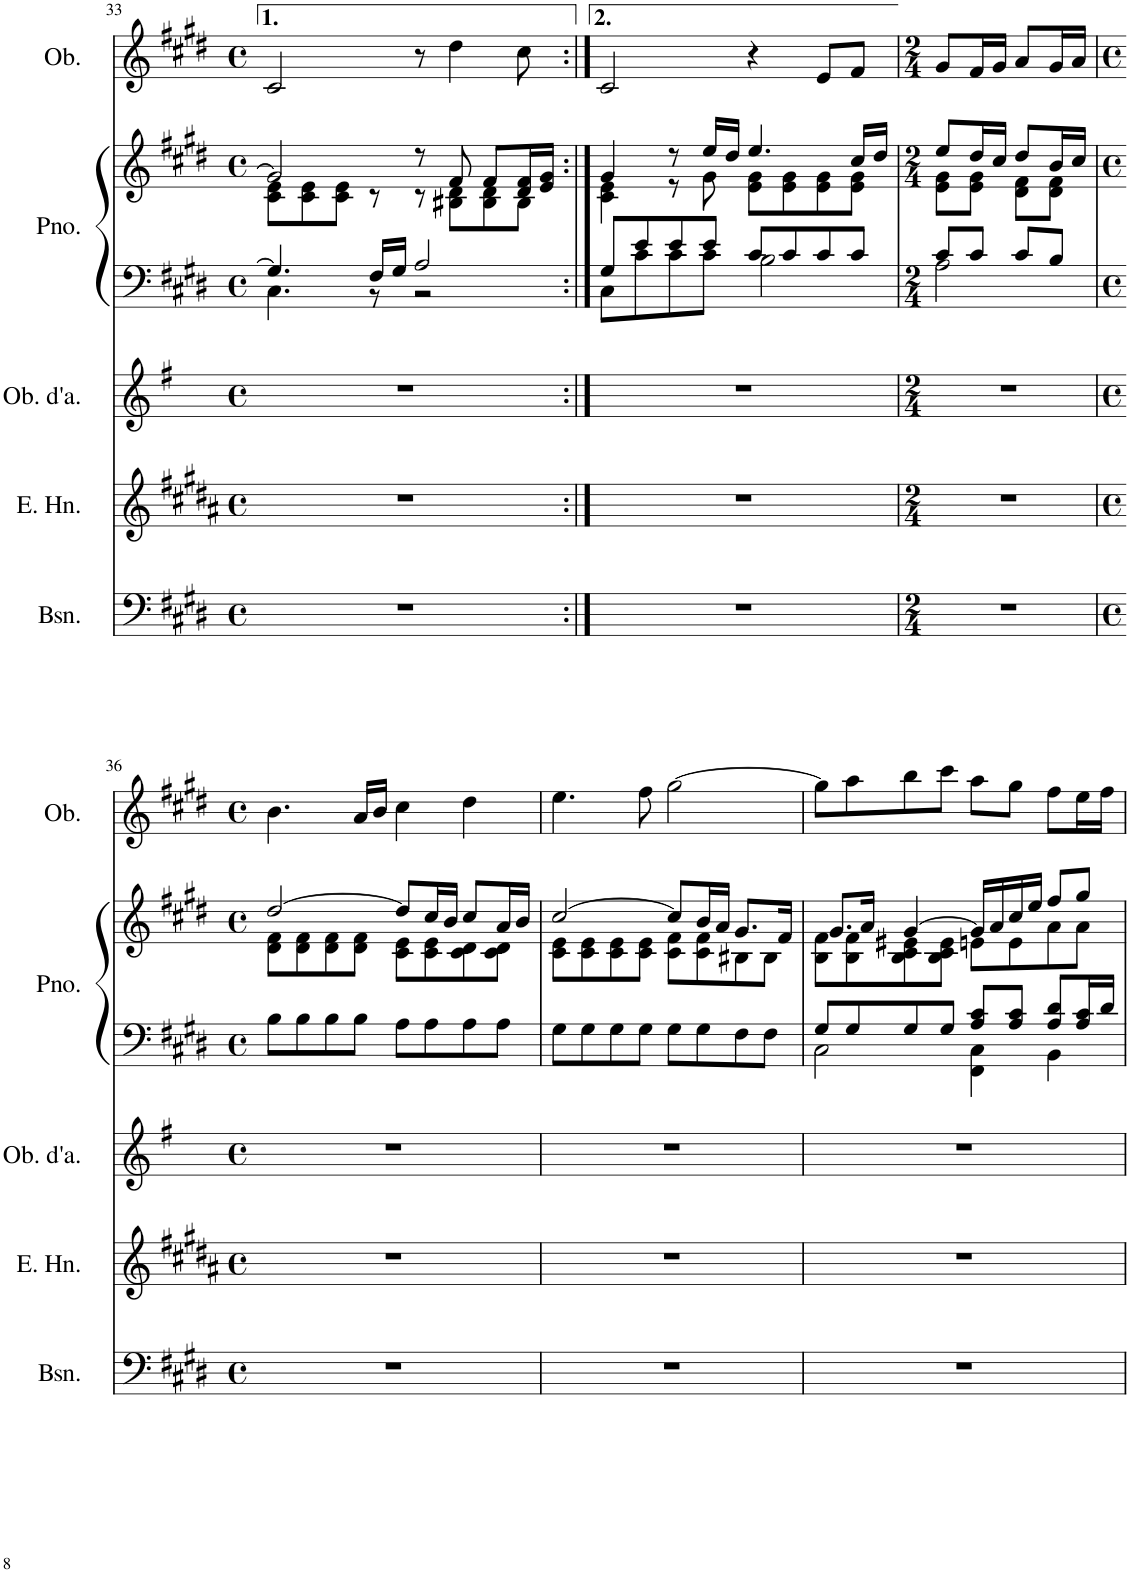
**kern	**kern	**kern	**kern	**kern	**kern
*part5	*part4	*part3	*part2	*part2	*part1
*staff6	*staff5	*staff4	*staff3	*staff2	*staff1
*I"Bassoon	*I"English Horn	*I"Oboe d'amore	*I"Grand Piano	*	*I"Oboe
*I'Bsn.	*I'E. Hn.	*I'Ob. d'a.	*I'Pno.	*	*I'Ob.
!!LO:PB:g=z
*clefF4	*clefG2	*clefG2	*clefF4	*clefG2	*clefG2
*	*Trd4c7	*Trd2c3	*	*	*
*k[f#c#g#d#]	*k[f#c#g#d#a#]	*k[f#]	*k[f#c#g#d#]	*k[f#c#g#d#]	*k[f#c#g#d#]
*M4/4	*M4/4	*M4/4	*M4/4	*M4/4	*M4/4
*met(c)	*met(c)	*met(c)	*met(c)	*met(c)	*met(c)
=33	=33	=33	=33	=33	=33
*	*	*	*^	*^	*
1r	1r	1r	4.G#/]	4.C#\	2g#/]	8c#\ 8e\L	2c#/
.	.	.	.	.	.	8c#\ 8e\	.
.	.	.	.	.	.	8c#\ 8e\J	.
.	.	.	16F#/LL	8r	.	8r	.
.	.	.	16G#/JJ	.	.	.	.
.	.	.	2A/	2r	8r	8r	8r
.	.	.	.	.	8f#/	8B#X\ 8d#\L	4dd#\
.	.	.	.	.	8f#/L	8B#\ 8d#\	.
.	.	.	.	.	16d#/ 16f#/L	8B#\J	8cc#\
.	.	.	.	.	16e/ 16g#/JJ	.	.
=34:|!	=34:|!	=34:|!	=34:|!	=34:|!	=34:|!	=34:|!	=34:|!
1r	1r	1r	8G#/L	8C#\L	4g#/	4c#\ 4e\	2c#/
.	.	.	8e/	8c#\	.	.	.
.	.	.	8e/	8c#\	8r	8r	.
.	.	.	8e/J	8c#\J	16ee/LL	8g#\	.
.	.	.	.	.	16dd#/JJ	.	.
.	.	.	8c#/L	2B\	4.ee/	8e\ 8g#\L	4r
.	.	.	8c#/	.	.	8e\ 8g#\	.
.	.	.	8c#/	.	.	8e\ 8g#\	8e/L
.	.	.	8c#/J	.	16cc#/LL	8e\ 8g#\J	8f#/J
.	.	.	.	.	16dd#/JJ	.	.
=35	=35	=35	=35	=35	=35	=35	=35
*M2/4	*M2/4	*M2/4	*M2/4	*	*M2/4	*	*M2/4
2r	2r	2r	8c#/L	2A\	8ee/L	8e\ 8g#\L	8g#/L
.	.	.	8c#/J	.	16dd#/L	8e\ 8g#\J	16f#/L
.	.	.	.	.	16cc#/JJ	.	16g#/JJ
.	.	.	8c#/L	.	8dd#/L	8d#\ 8f#\L	8a/L
.	.	.	8B/J	.	16b/L	8d#\ 8f#\J	16g#/L
.	.	.	.	.	16cc#/JJ	.	16a/JJ
*	*	*	*v	*v	*	*	*
!!LO:LB:g=z
=36	=36	=36	=36	=36	=36	=36
*M4/4	*M4/4	*M4/4	*M4/4	*M4/4	*	*M4/4
*met(c)	*met(c)	*met(c)	*met(c)	*met(c)	*	*met(c)
1r	1r	1r	8B\L	[2dd#/	8d#\ 8f#\L	4.b\
.	.	.	8B\	.	8d#\ 8f#\	.
.	.	.	8B\	.	8d#\ 8f#\	.
.	.	.	8B\J	.	8d#\ 8f#\J	16a/LL
.	.	.	.	.	.	16b/JJ
.	.	.	8A\L	8dd#/L]	8c#\ 8e\L	4cc#\
.	.	.	8A\	16cc#/L	8c#\ 8e\	.
.	.	.	.	16b/JJ	.	.
.	.	.	8A\	8cc#/L	8c#\ 8d#\	4dd#\
.	.	.	8A\J	16a/L	8c#\ 8d#\J	.
.	.	.	.	16b/JJ	.	.
=37	=37	=37	=37	=37	=37	=37
1r	1r	1r	8G#\L	[2cc#/	8c#\ 8e\L	4.ee\
.	.	.	8G#\	.	8c#\ 8e\	.
.	.	.	8G#\	.	8c#\ 8e\	.
.	.	.	8G#\J	.	8c#\ 8e\J	8ff#\
.	.	.	8G#\L	8cc#/L]	8c#\ 8f#\L	[2gg#\
.	.	.	8G#\	16b/L	8c#\ 8f#\	.
.	.	.	.	16a/JJ	.	.
.	.	.	8F#\	8.g#/L	8B#X\	.
.	.	.	8F#\J	.	8B#\J	.
.	.	.	.	16f#/Jk	.	.
=38	=38	=38	=38	=38	=38	=38
*	*	*	*^	*	*	*
1r	1r	1r	8G#/L	2C#\	8.g#/L	8B\ 8f#\L	8gg#\L]
.	.	.	8G#/	.	.	8B\ 8f#\	8aa\
.	.	.	.	.	16a/Jk	.	.
.	.	.	8G#/	.	[4g#/	8B\ 8c#\ 8e#X\	8bb\
.	.	.	8G#/J	.	.	8B\ 8c#\ 8e#\J	8ccc#\J
.	.	.	8A/ 8c#/L	4FF#\ 4C#\	16g#/LL]	8en\L	8aa\L
.	.	.	.	.	16a/	.	.
.	.	.	8A/ 8c#/J	.	16cc#/	8e\	8gg#\J
.	.	.	.	.	16ee/JJ	.	.
.	.	.	8A/ 8d#/L	4BB\	8ff#/L	8a\	8ff#\L
.	.	.	16A/ 16c#/L	.	8gg#/J	8a\J	16ee\L
.	.	.	16d#/JJ	.	.	.	16ff#\JJ
*	*	*	*v	*v	*	*	*
*	*	*	*	*v	*v	*
=	=	=	=	=	=
*-	*-	*-	*-	*-	*-
